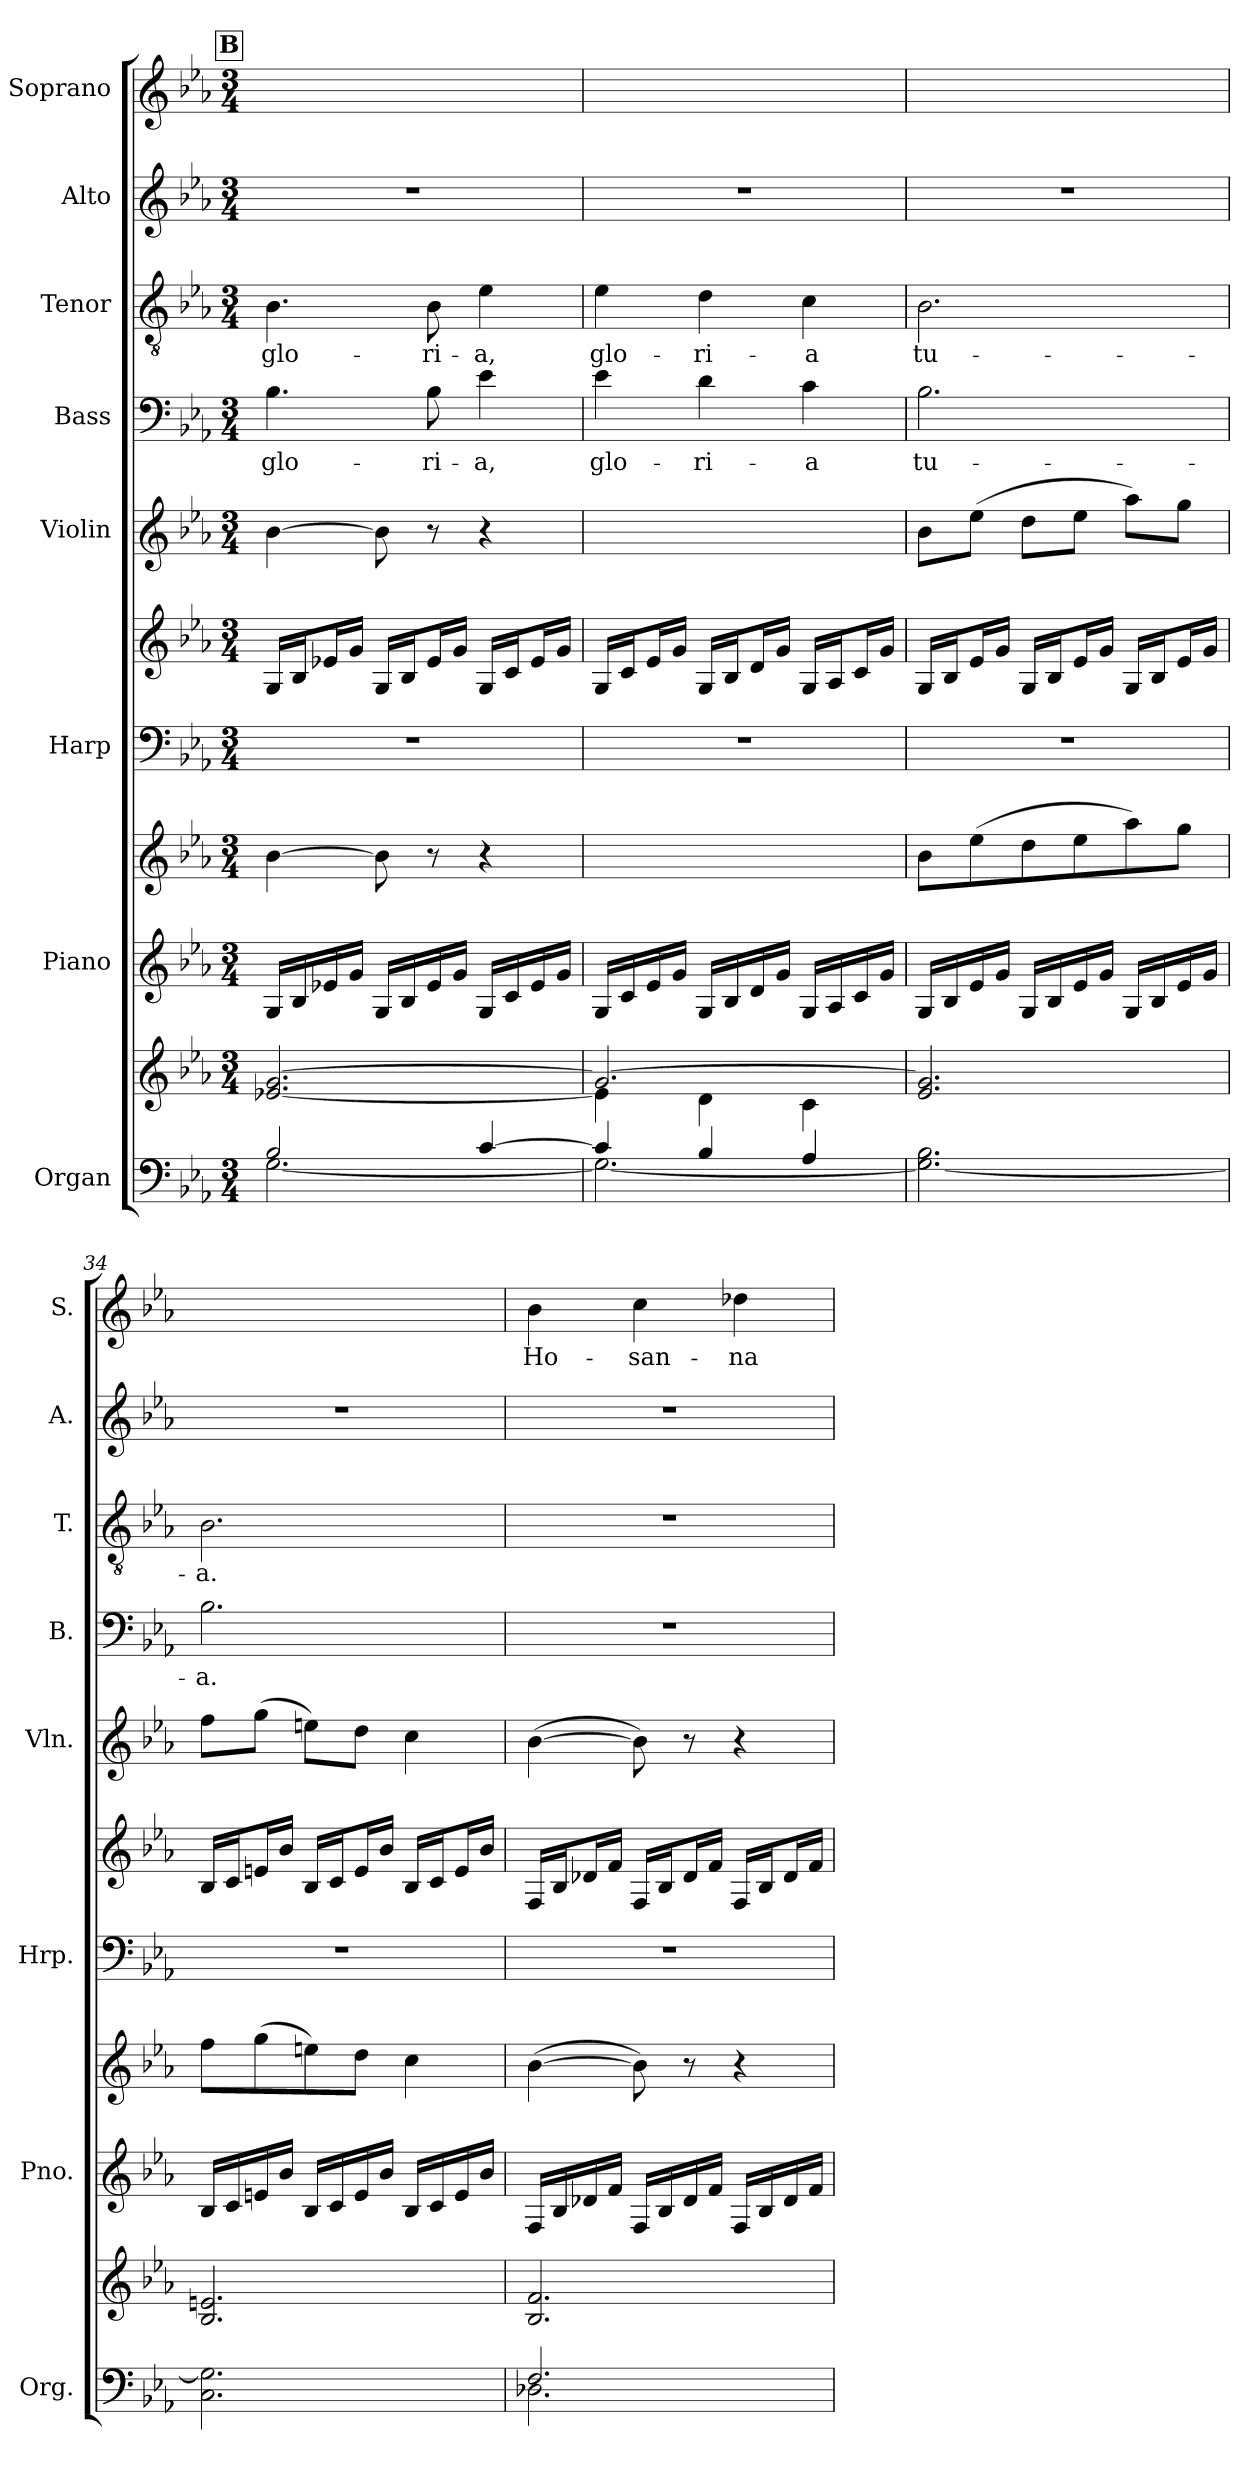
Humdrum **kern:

**kern	**kern	**kern	**kern	**kern	**kern	**kern	**kern	**text	**kern	**text	**kern	**kern	**text
*part8	*part8	*part7	*part7	*part6	*part6	*part5	*part4	*part4	*part3	*part3	*part2	*part1	*part1
*staff11	*staff10	*staff9	*staff8	*staff7	*staff6	*staff5	*staff4	*staff4	*staff3	*staff3	*staff2	*staff1	*staff1
*I"Organ	*	*I"Piano	*	*I"Harp	*	*I"Violin	*I"Bass	*	*I"Tenor	*	*I"Alto	*I"Soprano	*
*I'Org.	*	*I'Pno.	*	*I'Hrp.	*	*I'Vln.	*I'B.	*	*I'T.	*	*I'A.	*I'S.	*
!!LO:PB:g=z
*clefF4	*clefG2	*clefG2	*clefG2	*clefF4	*clefG2	*clefG2	*clefF4	*	*clefGv2	*	*clefG2	*clefG2	*
*k[b-e-a-]	*k[b-e-a-]	*k[b-e-a-]	*k[b-e-a-]	*k[b-e-a-]	*k[b-e-a-]	*k[b-e-a-]	*k[b-e-a-]	*	*k[b-e-a-]	*	*k[b-e-a-]	*k[b-e-a-]	*
*M3/4	*M3/4	*M3/4	*M3/4	*M3/4	*M3/4	*M3/4	*M3/4	*	*M3/4	*	*M3/4	*M3/4	*
!!LO:REH:place=s1:a:B:fs=14:t=B
=31	=31	=31	=31	=31	=31	=31	=31	=31	=31	=31	=31	=31	=31
*^	*	*	*	*	*	*	*	*	*	*	*	*	*
!	!	!	!	!	!	!	!	!	!LO:LY:b:color=#7F7F7F	!	!LO:LY:b:color=#0000FF	!	!	!
2B-/	[2.G\	[2.e-X/ [2.g/	16G/LL	[4b-\	2.r	16G/LL	[4b-\	4.B-\	glo-	4.B-\	glo-	2.r	2.ryy	.
.	.	.	16B-/	.	.	16B-/J	.	.	.	.	.	.	.	.
.	.	.	16e-X/	.	.	16e-X/L	.	.	.	.	.	.	.	.
.	.	.	16g/JJ	.	.	16g/JJ	.	.	.	.	.	.	.	.
.	.	.	16G/LL	8b-\]	.	16G/LL	8b-\]	.	.	.	.	.	.	.
.	.	.	16B-/	.	.	16B-/J	.	.	.	.	.	.	.	.
!	!	!	!	!	!	!	!	!	!LO:LY:b:color=#7F7F7F	!	!LO:LY:b:color=#0000FF	!	!	!
.	.	.	16e-/	8r	.	16e-/L	8r	8B-\	-ri-	8B-\	-ri-	.	.	.
.	.	.	16g/JJ	.	.	16g/JJ	.	.	.	.	.	.	.	.
!	!	!	!	!	!	!	!	!	!LO:LY:b:color=#7F7F7F	!	!LO:LY:b:color=#0000FF	!	!	!
[4c/	.	.	16G/LL	4r	.	16G/LL	4r	4e-\	-a,	4e-\	-a,	.	.	.
.	.	.	16c/	.	.	16c/J	.	.	.	.	.	.	.	.
.	.	.	16e-/	.	.	16e-/L	.	.	.	.	.	.	.	.
.	.	.	16g/JJ	.	.	16g/JJ	.	.	.	.	.	.	.	.
=32	=32	=32	=32	=32	=32	=32	=32	=32	=32	=32	=32	=32	=32	=32
*	*	*^	*	*	*	*	*	*	*	*	*	*	*	*
!	!	!	!	!	!	!	!	!	!	!LO:LY:b:color=#7F7F7F	!	!LO:LY:b:color=#0000FF	!	!	!
4c/]	2.G\_	2.g/_	4e-\]	16G/LL	2.ryy	2.r	16G/LL	2.ryy	4e-\	glo-	4e-\	glo-	2.r	2.ryy	.
.	.	.	.	16c/	.	.	16c/J	.	.	.	.	.	.	.	.
.	.	.	.	16e-/	.	.	16e-/L	.	.	.	.	.	.	.	.
.	.	.	.	16g/JJ	.	.	16g/JJ	.	.	.	.	.	.	.	.
!	!	!	!	!	!	!	!	!	!	!LO:LY:b:color=#7F7F7F	!	!LO:LY:b:color=#0000FF	!	!	!
4B-/	.	.	4d\	16G/LL	.	.	16G/LL	.	4d\	-ri-	4d\	-ri-	.	.	.
.	.	.	.	16B-/	.	.	16B-/J	.	.	.	.	.	.	.	.
.	.	.	.	16d/	.	.	16d/L	.	.	.	.	.	.	.	.
.	.	.	.	16g/JJ	.	.	16g/JJ	.	.	.	.	.	.	.	.
!	!	!	!	!	!	!	!	!	!	!LO:LY:b:color=#7F7F7F	!	!LO:LY:b:color=#0000FF	!	!	!
4A-/	.	.	4c\	16G/LL	.	.	16G/LL	.	4c\	-a	4c\	-a	.	.	.
.	.	.	.	16A-/	.	.	16A-/J	.	.	.	.	.	.	.	.
.	.	.	.	16c/	.	.	16c/L	.	.	.	.	.	.	.	.
.	.	.	.	16g/JJ	.	.	16g/JJ	.	.	.	.	.	.	.	.
*v	*v	*	*	*	*	*	*	*	*	*	*	*	*	*	*
*	*v	*v	*	*	*	*	*	*	*	*	*	*	*	*
=33	=33	=33	=33	=33	=33	=33	=33	=33	=33	=33	=33	=33	=33
!	!	!	!	!	!	!	!	!LO:LY:b:color=#7F7F7F	!	!LO:LY:b:color=#0000FF	!	!	!
2.G\_ 2.B-\	2.e-/ 2.g/]	16G/LL	8b-\L	2.r	16G/LL	8b-\L	2.B-\	tu-	2.B-\	tu-	2.r	2.ryy	.
.	.	16B-/	.	.	16B-/J	.	.	.	.	.	.	.	.
.	.	16e-/	(>8ee-\	.	16e-/L	(>8ee-\J	.	.	.	.	.	.	.
.	.	16g/JJ	.	.	16g/JJ	.	.	.	.	.	.	.	.
.	.	16G/LL	8dd\	.	16G/LL	8dd\L	.	.	.	.	.	.	.
.	.	16B-/	.	.	16B-/J	.	.	.	.	.	.	.	.
.	.	16e-/	8ee-\	.	16e-/L	8ee-\J	.	.	.	.	.	.	.
.	.	16g/JJ	.	.	16g/JJ	.	.	.	.	.	.	.	.
.	.	16G/LL	8aa-\)	.	16G/LL	8aa-\L)	.	.	.	.	.	.	.
.	.	16B-/	.	.	16B-/J	.	.	.	.	.	.	.	.
.	.	16e-/	8gg\J	.	16e-/L	8gg\J	.	.	.	.	.	.	.
.	.	16g/JJ	.	.	16g/JJ	.	.	.	.	.	.	.	.
!!LO:PB:g=z
=34	=34	=34	=34	=34	=34	=34	=34	=34	=34	=34	=34	=34	=34
!	!	!	!	!	!	!	!	!LO:LY:b:color=#7F7F7F	!	!LO:LY:b:color=#0000FF	!	!	!
2.C\ 2.G\]	2.B-/ 2.en/	16B-/LL	8ff\L	2.r	16B-/LL	8ff\L	2.B-\	-a.	2.B-\	-a.	2.r	2.ryy	.
.	.	16c/	.	.	16c/J	.	.	.	.	.	.	.	.
.	.	16en/	(>8gg\	.	16en/L	(>8gg\J	.	.	.	.	.	.	.
.	.	16b-/JJ	.	.	16b-/JJ	.	.	.	.	.	.	.	.
.	.	16B-/LL	8een\)	.	16B-/LL	8een\L)	.	.	.	.	.	.	.
.	.	16c/	.	.	16c/J	.	.	.	.	.	.	.	.
.	.	16e/	8dd\J	.	16e/L	8dd\J	.	.	.	.	.	.	.
.	.	16b-/JJ	.	.	16b-/JJ	.	.	.	.	.	.	.	.
.	.	16B-/LL	4cc\	.	16B-/LL	4cc\	.	.	.	.	.	.	.
.	.	16c/	.	.	16c/J	.	.	.	.	.	.	.	.
.	.	16e/	.	.	16e/L	.	.	.	.	.	.	.	.
.	.	16b-/JJ	.	.	16b-/JJ	.	.	.	.	.	.	.	.
=35	=35	=35	=35	=35	=35	=35	=35	=35	=35	=35	=35	=35	=35
*^	*	*	*	*	*	*	*	*	*	*	*	*	*
!	!	!	!	!	!	!	!	!	!	!	!	!	!	!LO:LY:b:color=#108040
2.F/	2.D-X\	2.B-/ 2.f/	16F/LL	(<[4b-\	2.r	16F/LL	(<[4b-\	2.r	.	2.r	.	2.r	4b-\	Ho-
.	.	.	16B-/	.	.	16B-/J	.	.	.	.	.	.	.	.
.	.	.	16d-X/	.	.	16d-X/L	.	.	.	.	.	.	.	.
.	.	.	16f/JJ	.	.	16f/JJ	.	.	.	.	.	.	.	.
!	!	!	!	!	!	!	!	!	!	!	!	!	!	!LO:LY:b:color=#108040
.	.	.	16F/LL	8b-\])	.	16F/LL	8b-\])	.	.	.	.	.	4cc\	-san-
.	.	.	16B-/	.	.	16B-/J	.	.	.	.	.	.	.	.
.	.	.	16d-/	8r	.	16d-/L	8r	.	.	.	.	.	.	.
.	.	.	16f/JJ	.	.	16f/JJ	.	.	.	.	.	.	.	.
!	!	!	!	!	!	!	!	!	!	!	!	!	!	!LO:LY:b:color=#108040
.	.	.	16F/LL	4r	.	16F/LL	4r	.	.	.	.	.	4dd-X\	-na
.	.	.	16B-/	.	.	16B-/J	.	.	.	.	.	.	.	.
.	.	.	16d-/	.	.	16d-/L	.	.	.	.	.	.	.	.
.	.	.	16f/JJ	.	.	16f/JJ	.	.	.	.	.	.	.	.
*v	*v	*	*	*	*	*	*	*	*	*	*	*	*	*
=	=	=	=	=	=	=	=	=	=	=	=	=	=
*-	*-	*-	*-	*-	*-	*-	*-	*-	*-	*-	*-	*-	*-
